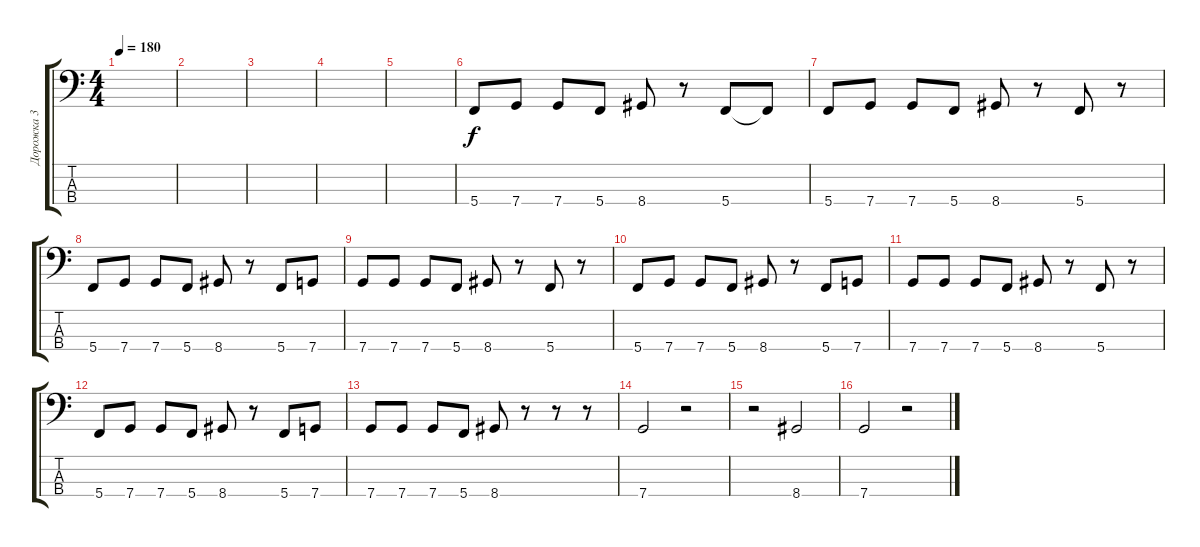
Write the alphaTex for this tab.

\track ("Дорожка 3" "Дорожка 3") {instrument electricbassfinger}
\staff {score tabs}
\tuning (F2 C2 G1 C1) {hide}
\ts (4 4)
\tempo 180
\clef f4
\ks c
|
|
|
|
|
5.4.8 7.4.8 7.4.8 5.4.8 8.4.8 r.8 5.4.8 5.4{t}.8 |
5.4.8 7.4.8 7.4.8 5.4.8 8.4.8 r.8 5.4.8 r.8 |
5.4.8 7.4.8 7.4.8 5.4.8 8.4.8 r.8 5.4.8 7.4.8 |
7.4.8 7.4.8 7.4.8 5.4.8 8.4.8 r.8 5.4.8 r.8 |
5.4.8 7.4.8 7.4.8 5.4.8 8.4.8 r.8 5.4.8 7.4.8 |
7.4.8 7.4.8 7.4.8 5.4.8 8.4.8 r.8 5.4.8 r.8 |
5.4.8 7.4.8 7.4.8 5.4.8 8.4.8 r.8 5.4.8 7.4.8 |
7.4.8 7.4.8 7.4.8 5.4.8 8.4.8 r.8 r.8 r.8 |
7.4.2 r.2 |
r.2 8.4.2 |
7.4.2 r.2
